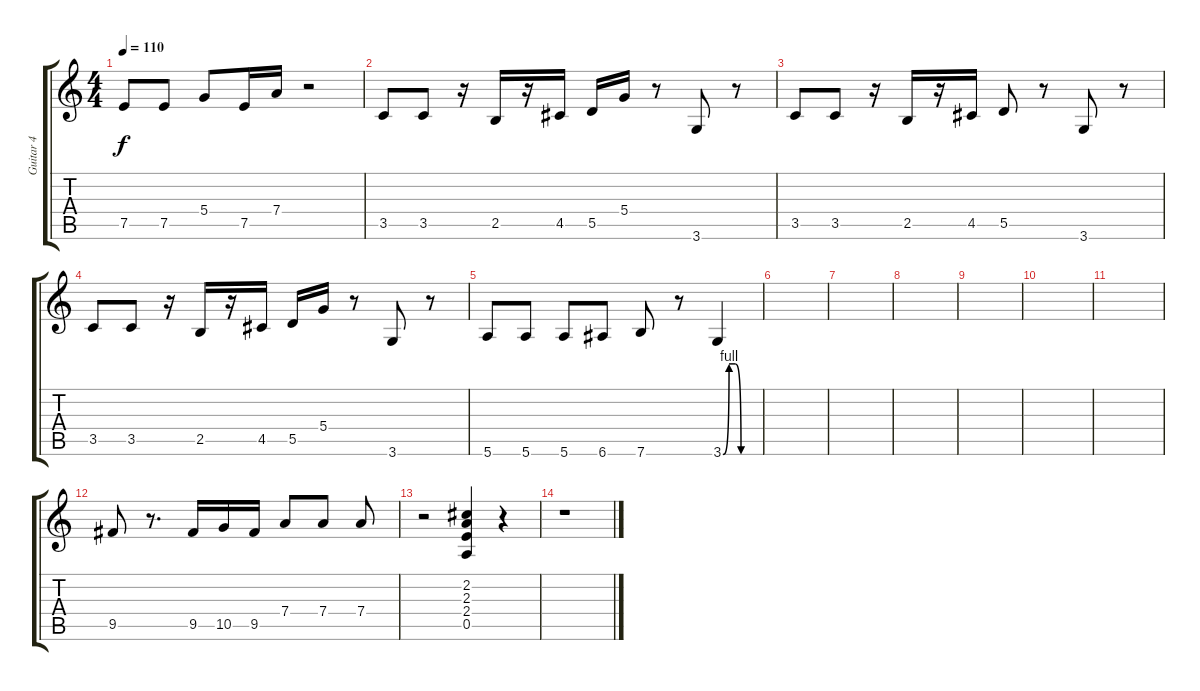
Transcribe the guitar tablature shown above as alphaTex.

\track ("Guitar 4" "Guitar 4") {instrument electricguitarmuted}
\staff {score tabs}
\tuning (E4 B3 G3 D3 A2 E2) {hide}
\ts (4 4)
\tempo 110
\clef g2
\ks c
7.5.8{dy f} 7.5.8 5.4.8 7.5.16 7.4.16 r.2 |
3.5.8 3.5.8 r.16 2.5.16 r.16 4.5.16 5.5.16 5.4.16 r.8 3.6.8 r.8 |
3.5.8 3.5.8 r.16 2.5.16 r.16 4.5.16 5.5.8 r.8 3.6.8 r.8 |
3.5.8 3.5.8 r.16 2.5.16 r.16 4.5.16 5.5.16 5.4.16 r.8 3.6.8 r.8 |
5.6.8 5.6.8 5.6.8 6.6.8 7.6.8 r.8 3.6{be (custom 0 0 10 4 20 4 30 0 60 0)}.4 |
|
|
|
|
|
|
9.5.8 r.8{d} 9.5.16 10.5.16 9.5.16 7.4.8 7.4.8 7.4.8 |
r.2 (2.2 2.3 2.4 0.5).4{instrument electricguitarclean} r.4 |
r.1{instrument electricguitarmuted}
